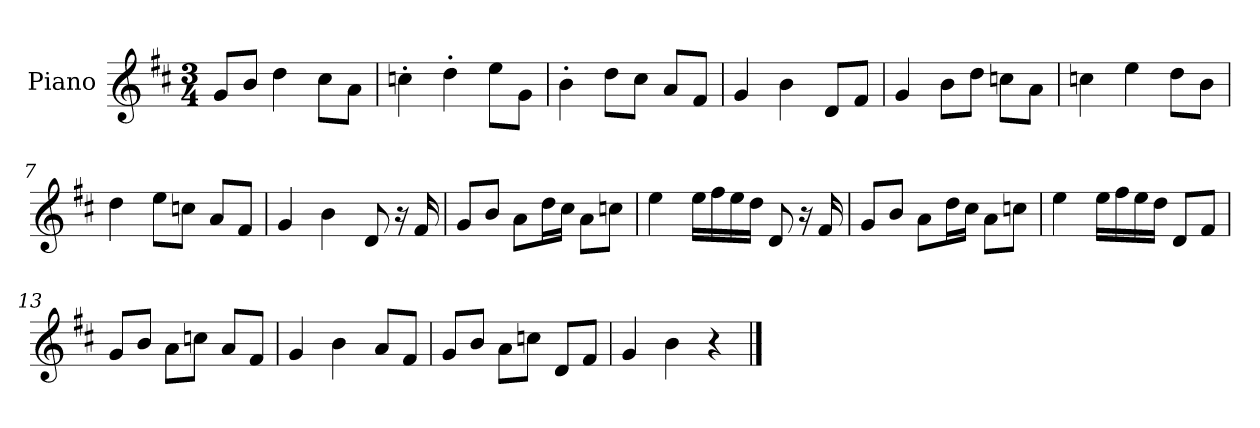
**kern
*part1
*staff1
*I"Piano
*I'P-no
*clefG2
*k[f#c#]
*M3/4
*MM180
=1
8g/L
8b/J
4dd\
8cc#\L
8a\J
=2
4ccn'\
4dd'\
8ee\L
8g\J
=3
4b'\
8dd\L
8cc#\J
8a/L
8f#/J
=4
4g/
4b\
8d/L
8f#/J
=5
4g/
8b\L
8dd\J
8ccn\L
8a\J
=6
4ccn\
4ee\
8dd\L
8b\J
=7
4dd\
8ee\L
8ccn\J
8a/L
8f#/J
!!LO:LB:g=z
=8
4g/
4b\
8d/
16r
16f#/
=9
8g/L
8b/J
8a\L
16dd\L
16cc#\JJ
8a\L
8ccn\J
=10
4ee\
16ee\LL
16ff#\
16ee\
16dd\JJ
8d/
16r
16f#/
=11
8g/L
8b/J
8a\L
16dd\L
16cc#\JJ
8a\L
8ccn\J
=12
4ee\
16ee\LL
16ff#\
16ee\
16dd\JJ
8d/L
8f#/J
!!LO:LB:g=z
=13
8g/L
8b/J
8a\L
8ccn\J
8a/L
8f#/J
=14
4g/
4b\
8a/L
8f#/J
=15
8g/L
8b/J
8a\L
8ccn\J
8d/L
8f#/J
=16
4g/
4b\
4r
==
*-
